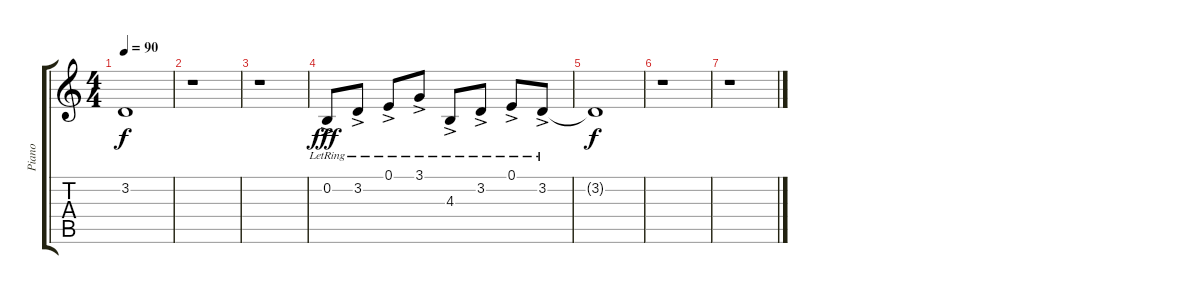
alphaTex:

\track ("Piano" "Piano") {instrument acousticgrandpiano}
\staff {score tabs}
\tuning (E4 B3 G3 D3 A2 E2) {hide}
\ts (4 4)
\tempo 90
\clef g2
\ks c
3.2{t}.1{dy f} |
r.1 |
r.1 |
0.2{ac lr}.8{dy fff} 3.2{ac lr}.8 0.1{ac lr}.8 3.1{ac lr}.8 4.3{ac lr}.8 3.2{ac lr}.8 0.1{ac lr}.8 3.2{ac lr}.8 |
3.2{t}.1{dy f} |
r.1 |
r.1
